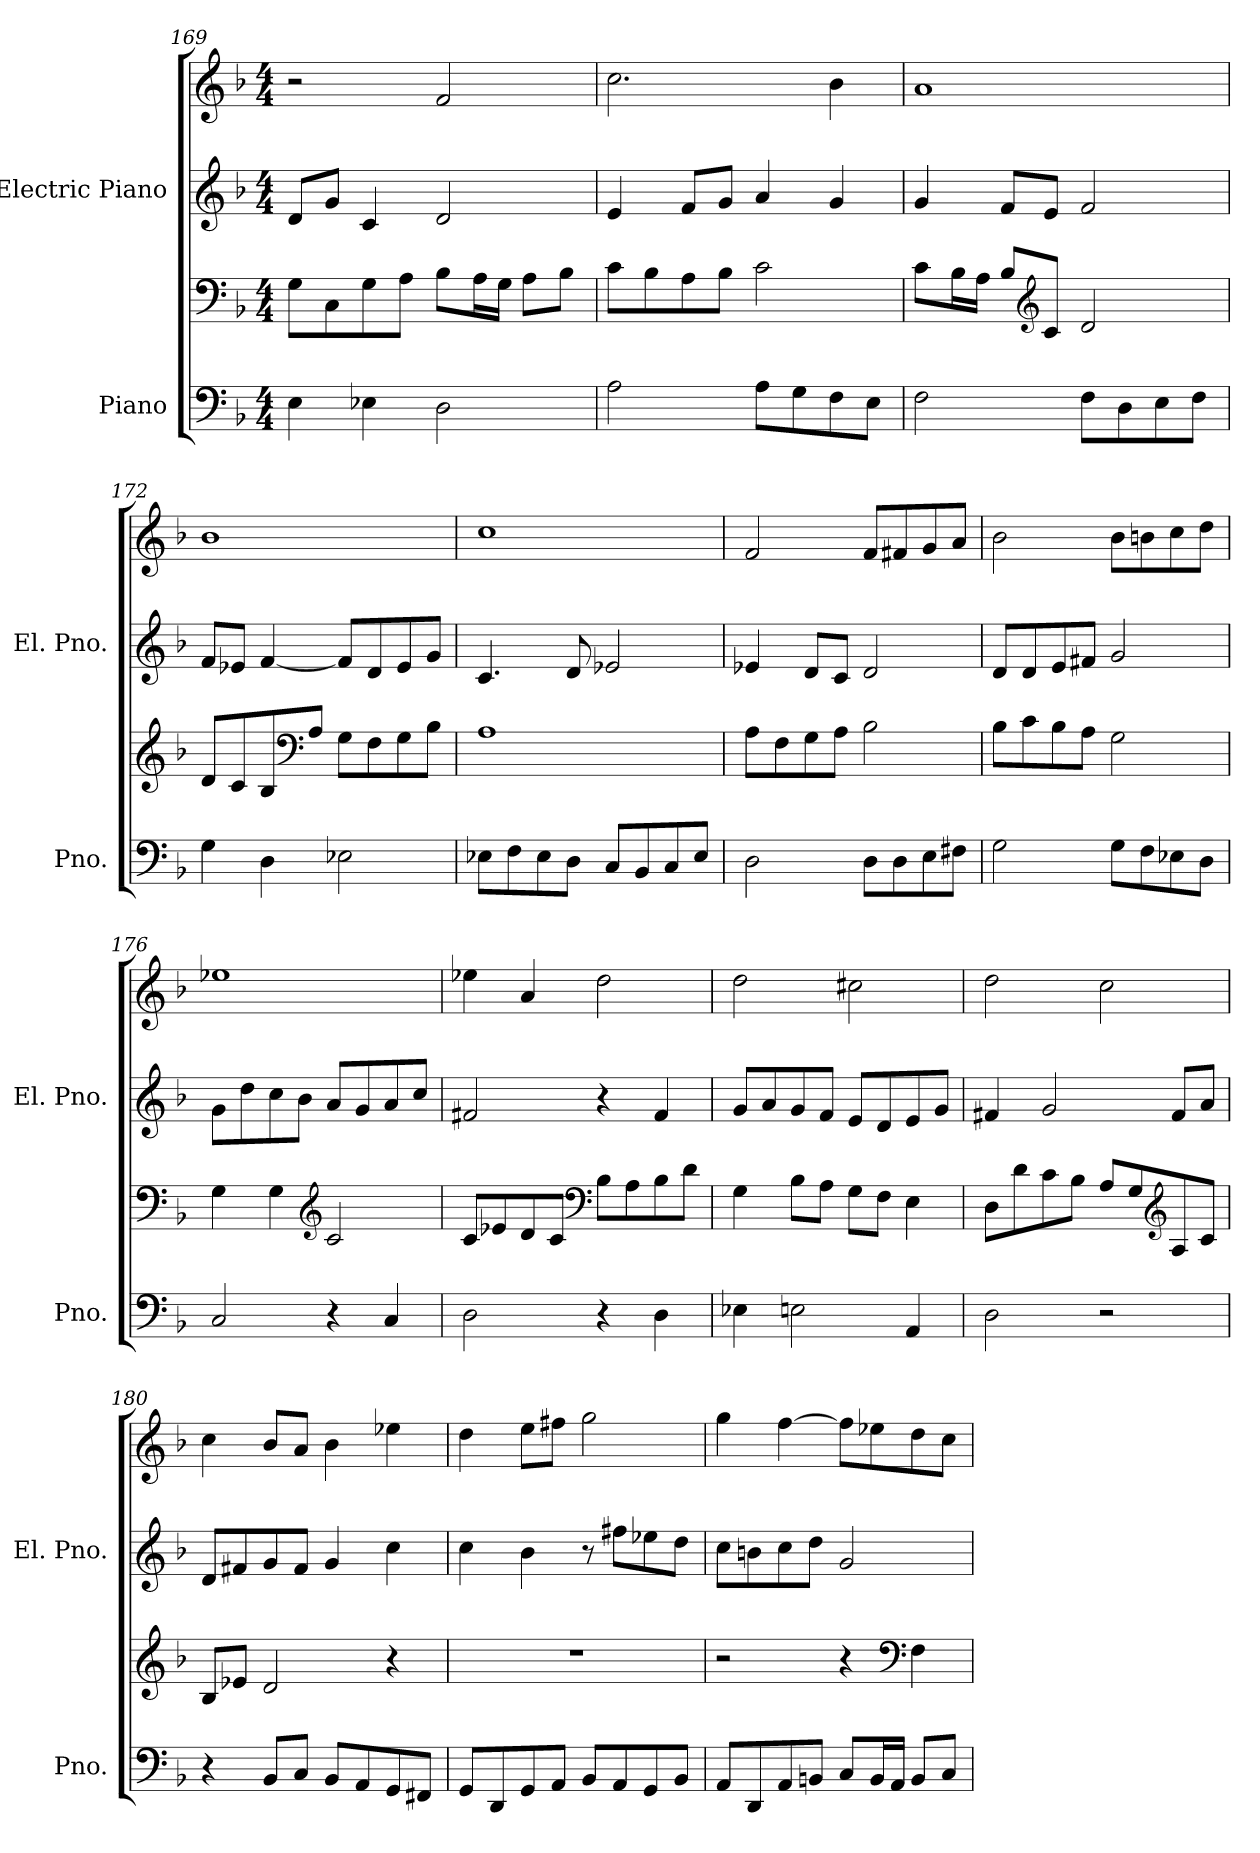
**kern	**kern	**kern	**kern
*part2	*part2	*part1	*part1
*staff4	*staff3	*staff2	*staff1
*I"Piano	*	*I"Electric Piano	*
*I'Pno.	*	*I'El. Pno.	*
*clefF4	*clefF4	*clefG2	*clefG2
*k[b-]	*k[b-]	*k[b-]	*k[b-]
*M4/4	*M4/4	*M4/4	*M4/4
=169	=169	=169	=169
4E\	8G\L	8d/L	2r
.	8C\	8g/J	.
4E-X\	8G\	4c/	.
.	8A\J	.	.
2D\	8B-\L	2d/	2f/
.	16A\L	.	.
.	16G\JJ	.	.
.	8A\L	.	.
.	8B-\J	.	.
=170	=170	=170	=170
2A\	8c\L	4e/	2.cc\
.	8B-\	.	.
.	8A\	8f/L	.
.	8B-\J	8g/J	.
8A\L	2c\	4a/	.
8G\	.	.	.
8F\	.	4g/	4b-\
8E\J	.	.	.
!!LO:LB:g=z
=171	=171	=171	=171
2F\	8c\L	4g/	1a
.	16B-\L	.	.
.	16A\JJ	.	.
.	8B-/L	8f/L	.
*	*clefG2	*	*
.	8c/J	8e/J	.
8F\L	2d/	2f/	.
8D\	.	.	.
8E\	.	.	.
8F\J	.	.	.
=172	=172	=172	=172
4G\	8d/L	8f/L	1b-
.	8c/	8e-X/J	.
4D\	8B-/	[4f/	.
*	*clefF4	*	*
.	8A/J	.	.
2E-X\	8G\L	8f/L]	.
.	8F\	8d/	.
.	8G\	8e-/	.
.	8B-\J	8g/J	.
=173	=173	=173	=173
8E-X\L	1A	4.c/	1cc
8F\	.	.	.
8E-\	.	.	.
8D\J	.	8d/	.
8C/L	.	2e-X/	.
8BB-/	.	.	.
8C/	.	.	.
8E-/J	.	.	.
!!LO:PB:g=z
=174	=174	=174	=174
2D\	8A\L	4e-X/	2f/
.	8F\	.	.
.	8G\	8d/L	.
.	8A\J	8c/J	.
8D\L	2B-\	2d/	8f/L
8D\	.	.	8f#X/
8E\	.	.	8g/
8F#X\J	.	.	8a/J
=175	=175	=175	=175
2G\	8B-\L	8d/L	2b-\
.	8c\	8d/	.
.	8B-\	8e/	.
.	8A\J	8f#X/J	.
8G\L	2G\	2g/	8b-\L
8F\	.	.	8bn\
8E-X\	.	.	8cc\
8D\J	.	.	8dd\J
=176	=176	=176	=176
2C/	4G\	8g\L	1ee-X
.	.	8dd\	.
.	4G\	8cc\	.
.	.	8b-\J	.
*	*clefG2	*	*
4r	2c/	8a/L	.
.	.	8g/	.
4C/	.	8a/	.
.	.	8cc/J	.
!!LO:LB:g=z
=177	=177	=177	=177
2D\	8c/L	2f#X/	4ee-X\
.	8e-X/	.	.
.	8d/	.	4a/
.	8c/J	.	.
*	*clefF4	*	*
4r	8B-\L	4r	2dd\
.	8A\	.	.
4D\	8B-\	4f#/	.
.	8d\J	.	.
=178	=178	=178	=178
4E-X\	4G\	8g/L	2dd\
.	.	8a/	.
2En\	8B-\L	8g/	.
.	8A\J	8f/J	.
.	8G\L	8e/L	2cc#X\
.	8F\J	8d/	.
4AA/	4E\	8e/	.
.	.	8g/J	.
=179	=179	=179	=179
2D\	8D\L	4f#X/	2dd\
.	8d\	.	.
.	8c\	2g/	.
.	8B-\J	.	.
2r	8A/L	.	2cc\
.	8G/	.	.
*	*clefG2	*	*
.	8A/	8f#/L	.
.	8c/J	8a/J	.
=180	=180	=180	=180
4r	8B-/L	8d/L	4cc\
.	8e-X/J	8f#X/	.
8BB-/L	2d/	8g/	8b-/L
8C/J	.	8f#/J	8a/J
8BB-/L	.	4g/	4b-\
8AA/	.	.	.
8GG/	4r	4cc\	4ee-X\
8FF#X/J	.	.	.
!!LO:LB:g=z
=181	=181	=181	=181
8GG/L	1r	4cc\	4dd\
8DD/	.	.	.
8GG/	.	4b-\	8ee\L
8AA/J	.	.	8ff#X\J
8BB-/L	.	8r	2gg\
8AA/	.	8ff#X\L	.
8GG/	.	8ee-X\	.
8BB-/J	.	8dd\J	.
=182	=182	=182	=182
8AA/L	2r	8cc\L	4gg\
8DD/	.	8bn\	.
8AA/	.	8cc\	[4ff\
8BBn/J	.	8dd\J	.
8C/L	4r	2g/	8ff\L]
16BB/L	.	.	8ee-X\
16AA/JJ	.	.	.
*	*clefF4	*	*
8BB/L	4F\	.	8dd\
8C/J	.	.	8cc\J
=	=	=	=
*-	*-	*-	*-
